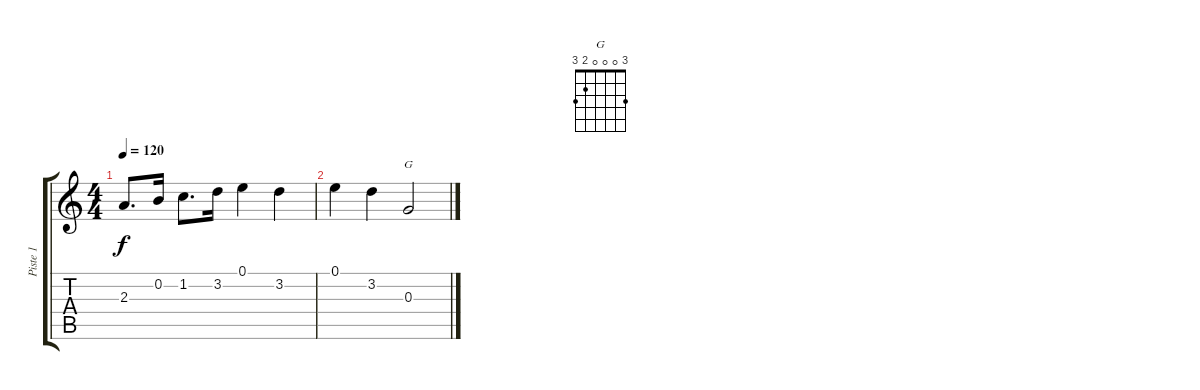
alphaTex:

\track ("Piste 1" "Piste 1") {instrument acousticguitarsteel}
\staff {score tabs}
\tuning (E4 B3 G3 D3 A2 E2) {hide}
\chord ("G" 3 0 0 0 2 3)
\ts (4 4)
\tempo 120
\clef g2
\ks c
2.3.8{d dy f} 0.2.16 1.2.8{d} 3.2.16 0.1.4 3.2.4 |
0.1.4 3.2.4 0.3.2{ch "G"}
